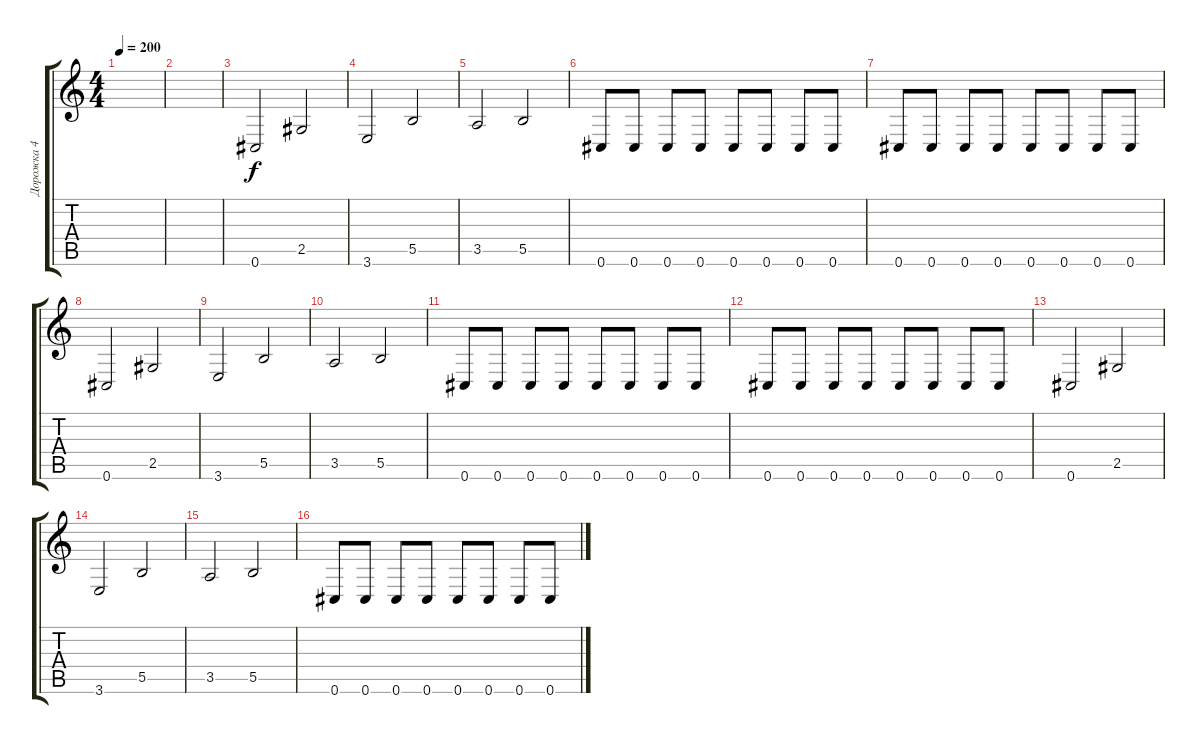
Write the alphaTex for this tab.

\track ("Дорожка 4" "Дорожка 4") {instrument electricbassfinger}
\staff {score tabs}
\tuning (Db4 Ab3 E3 B2 Gb2 Db2) {hide}
\ts (4 4)
\tempo 200
\clef g2
\ks c
|
|
0.6.2 2.5.2 |
3.6.2 5.5.2 |
3.5.2 5.5.2 |
0.6.8 0.6.8 0.6.8 0.6.8 0.6.8 0.6.8 0.6.8 0.6.8 |
0.6.8 0.6.8 0.6.8 0.6.8 0.6.8 0.6.8 0.6.8 0.6.8 |
0.6.2 2.5.2 |
3.6.2 5.5.2 |
3.5.2 5.5.2 |
0.6.8 0.6.8 0.6.8 0.6.8 0.6.8 0.6.8 0.6.8 0.6.8 |
0.6.8 0.6.8 0.6.8 0.6.8 0.6.8 0.6.8 0.6.8 0.6.8 |
0.6.2 2.5.2 |
3.6.2 5.5.2 |
3.5.2 5.5.2 |
0.6.8 0.6.8 0.6.8 0.6.8 0.6.8 0.6.8 0.6.8 0.6.8
